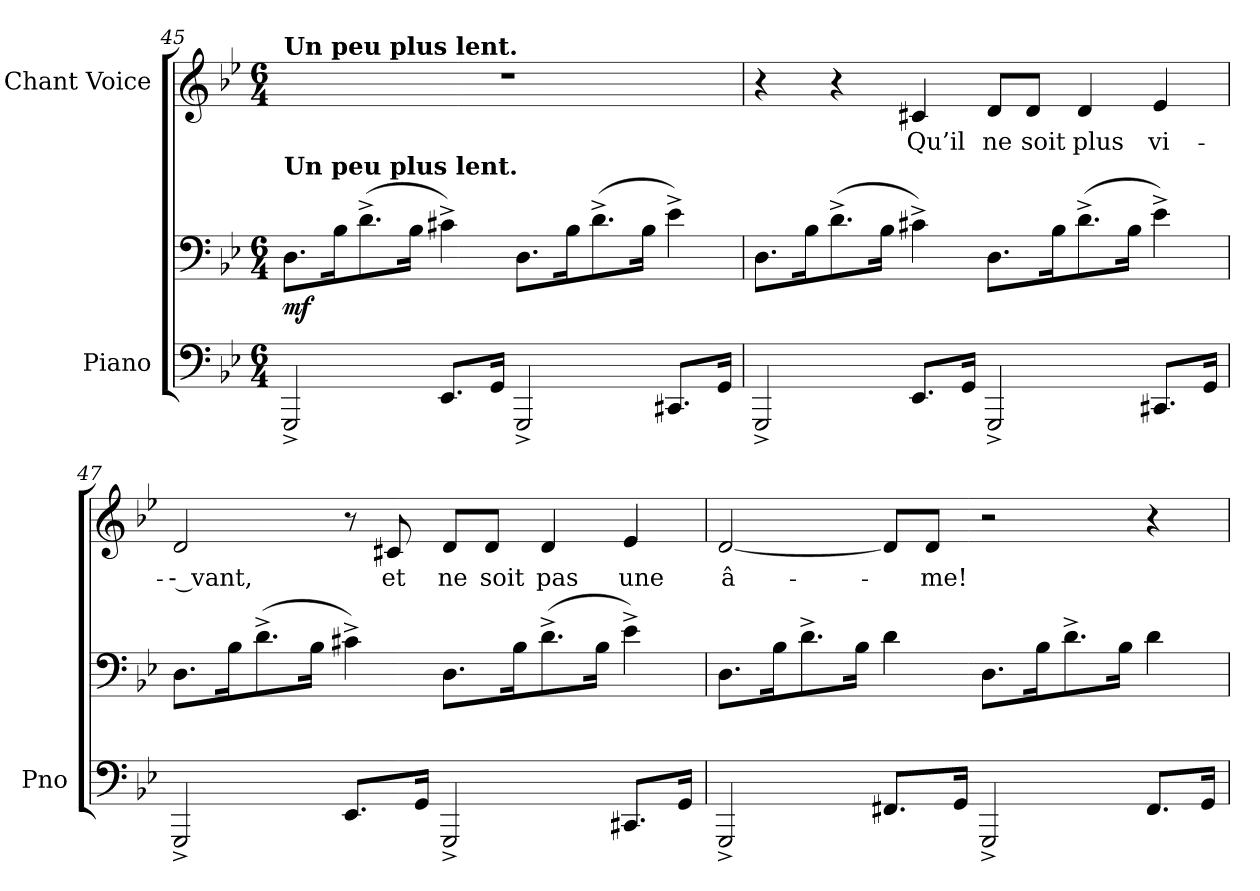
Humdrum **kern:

**kern	**kern	**dynam	**kern	**text
*part2	*part2	*part2	*part1	*part1
*staff3	*staff2	*staff2/3	*staff1	*staff1
*I"Piano	*	*	*I"Chant Voice	*
*I'Pno	*	*	*	*
!!LO:LB:g=z
*clefF4	*clefF4	*	*clefG2	*
*k[b-e-]	*k[b-e-]	*	*k[b-e-]	*
*M6/4	*M6/4	*	*M6/4	*
=45	=45	=45	=45	=45
!	!	!	!LO:TX:a:B:t=Un peu plus lent.	!
!	!LO:TX:a:B:t=Un peu plus lent.	!	!	!
!	!	!LO:DY:b	!	!
2GGG^/	8.D\L	mf	1.r	.
.	16B-\K	.	.	.
.	(8.d^\	.	.	.
.	16B-\Jk	.	.	.
8.EE-/L	4c#X^\)	.	.	.
16GG/Jk	.	.	.	.
2GGG^/	8.D\L	.	.	.
.	16B-\K	.	.	.
.	(8.d^\	.	.	.
.	16B-\Jk	.	.	.
8.CC#X/L	4e-^\)	.	.	.
16GG/Jk	.	.	.	.
=46	=46	=46	=46	=46
2GGG^/	8.D\L	.	4r	.
.	16B-\K	.	.	.
.	(8.d^\	.	4r	.
.	16B-\Jk	.	.	.
!	!	!	!	!LO:LY:b
8.EE-/L	4c#X^\)	.	4c#X/	Qu’il
16GG/Jk	.	.	.	.
!	!	!	!	!LO:LY:b
2GGG^/	8.D\L	.	8d/L	ne
!	!	!	!	!LO:LY:b
.	.	.	8d/J	soit
.	16B-\K	.	.	.
!	!	!	!	!LO:LY:b
.	(8.d^\	.	4d/	plus
.	16B-\Jk	.	.	.
!	!	!	!	!LO:LY:b
8.CC#X/L	4e-^\)	.	4e-/	vi-
16GG/Jk	.	.	.	.
!!LO:LB:g=z
=47	=47	=47	=47	=47
!	!	!	!	!LO:LY:b
2GGG^/	8.D\L	.	2d/	-- vant,
.	16B-\K	.	.	.
.	(8.d^\	.	.	.
.	16B-\Jk	.	.	.
8.EE-/L	4c#X^\)	.	8r	.
!	!	!	!	!LO:LY:b
.	.	.	8c#X/	et
16GG/Jk	.	.	.	.
!	!	!	!	!LO:LY:b
2GGG^/	8.D\L	.	8d/L	ne
!	!	!	!	!LO:LY:b
.	.	.	8d/J	soit
.	16B-\K	.	.	.
!	!	!	!	!LO:LY:b
.	(8.d^\	.	4d/	pas
.	16B-\Jk	.	.	.
!	!	!	!	!LO:LY:b
8.CC#X/L	4e-^\)	.	4e-/	une
16GG/Jk	.	.	.	.
=48	=48	=48	=48	=48
!	!	!	!	!LO:LY:b
2GGG^/	8.D\L	.	[2d/	â-
.	16B-\K	.	.	.
.	8.d^\	.	.	.
.	16B-\Jk	.	.	.
8.FF#X/L	4d\	.	8d/L]	.
!	!	!	!	!LO:LY:b
.	.	.	8d/J	-me!
16GG/Jk	.	.	.	.
2GGG^/	8.D\L	.	2r	.
.	16B-\K	.	.	.
.	8.d^\	.	.	.
.	16B-\Jk	.	.	.
8.FF#/L	4d\	.	4r	.
16GG/Jk	.	.	.	.
=	=	=	=	=
*-	*-	*-	*-	*-
